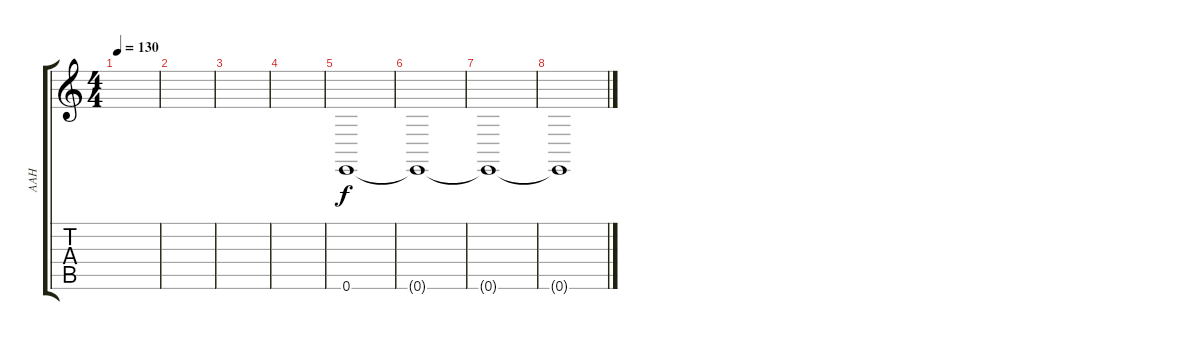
\track ("AAH" "AAH") {instrument choiraahs}
\staff {score tabs}
\tuning (E4 B3 G3 D3 A2 E2) {hide}
\ts (4 4)
\tempo 130
\clef g2
\ks c
|
|
|
|
0.6.1 |
0.6{t}.1 |
0.6{t}.1{volume 0} |
0.6{t}.1
